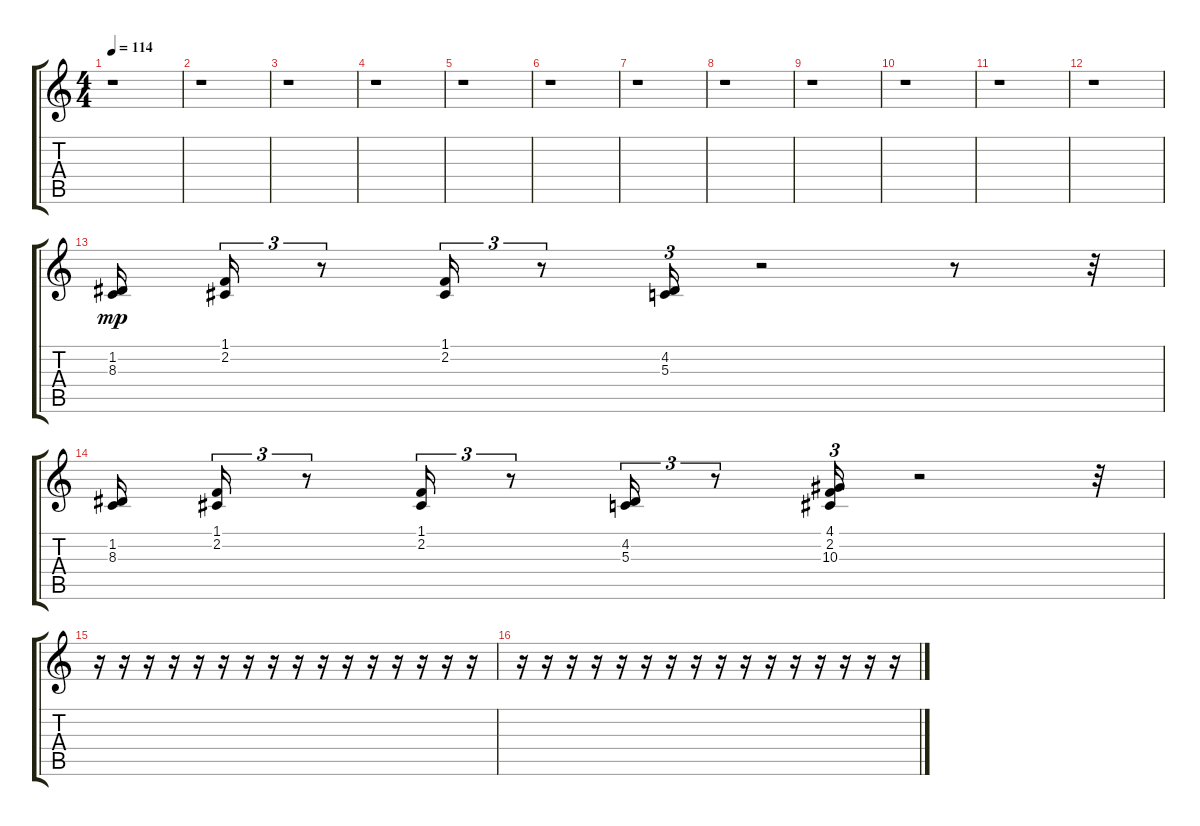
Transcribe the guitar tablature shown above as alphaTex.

\track "" {instrument tenorsax}
\staff {score tabs}
\tuning (E4 B3 G3 D3 A2 E2) {hide}
\ts (4 4)
\tempo 114
\clef g2
\ks c
r.1{dy mp} |
r.1 |
r.1 |
r.1 |
r.1 |
r.1 |
r.1 |
r.1 |
r.1 |
r.1 |
r.1 |
r.1 |
(1.2 8.3).16 (1.1 2.2).16{tu (3 2)} r.8{tu (3 2)} (1.1 2.2).16{tu (3 2)} r.8{tu (3 2)} (4.2 5.3).16{tu (3 2)} r.2 r.8 r.32{tu (3 2)} |
(1.2 8.3).16 (1.1 2.2).16{tu (3 2)} r.8{tu (3 2)} (1.1 2.2).16{tu (3 2)} r.8{tu (3 2)} (4.2 5.3).16{tu (3 2)} r.8{tu (3 2)} (4.1 2.2 10.3).16{tu (3 2)} r.2 r.32{tu (3 2)} |
r.16 r.16 r.16 r.16 r.16 r.16 r.16 r.16 r.16 r.16 r.16 r.16 r.16 r.16 r.16 r.16 |
r.16 r.16 r.16 r.16 r.16 r.16 r.16 r.16 r.16 r.16 r.16 r.16 r.16 r.16 r.16 r.16
